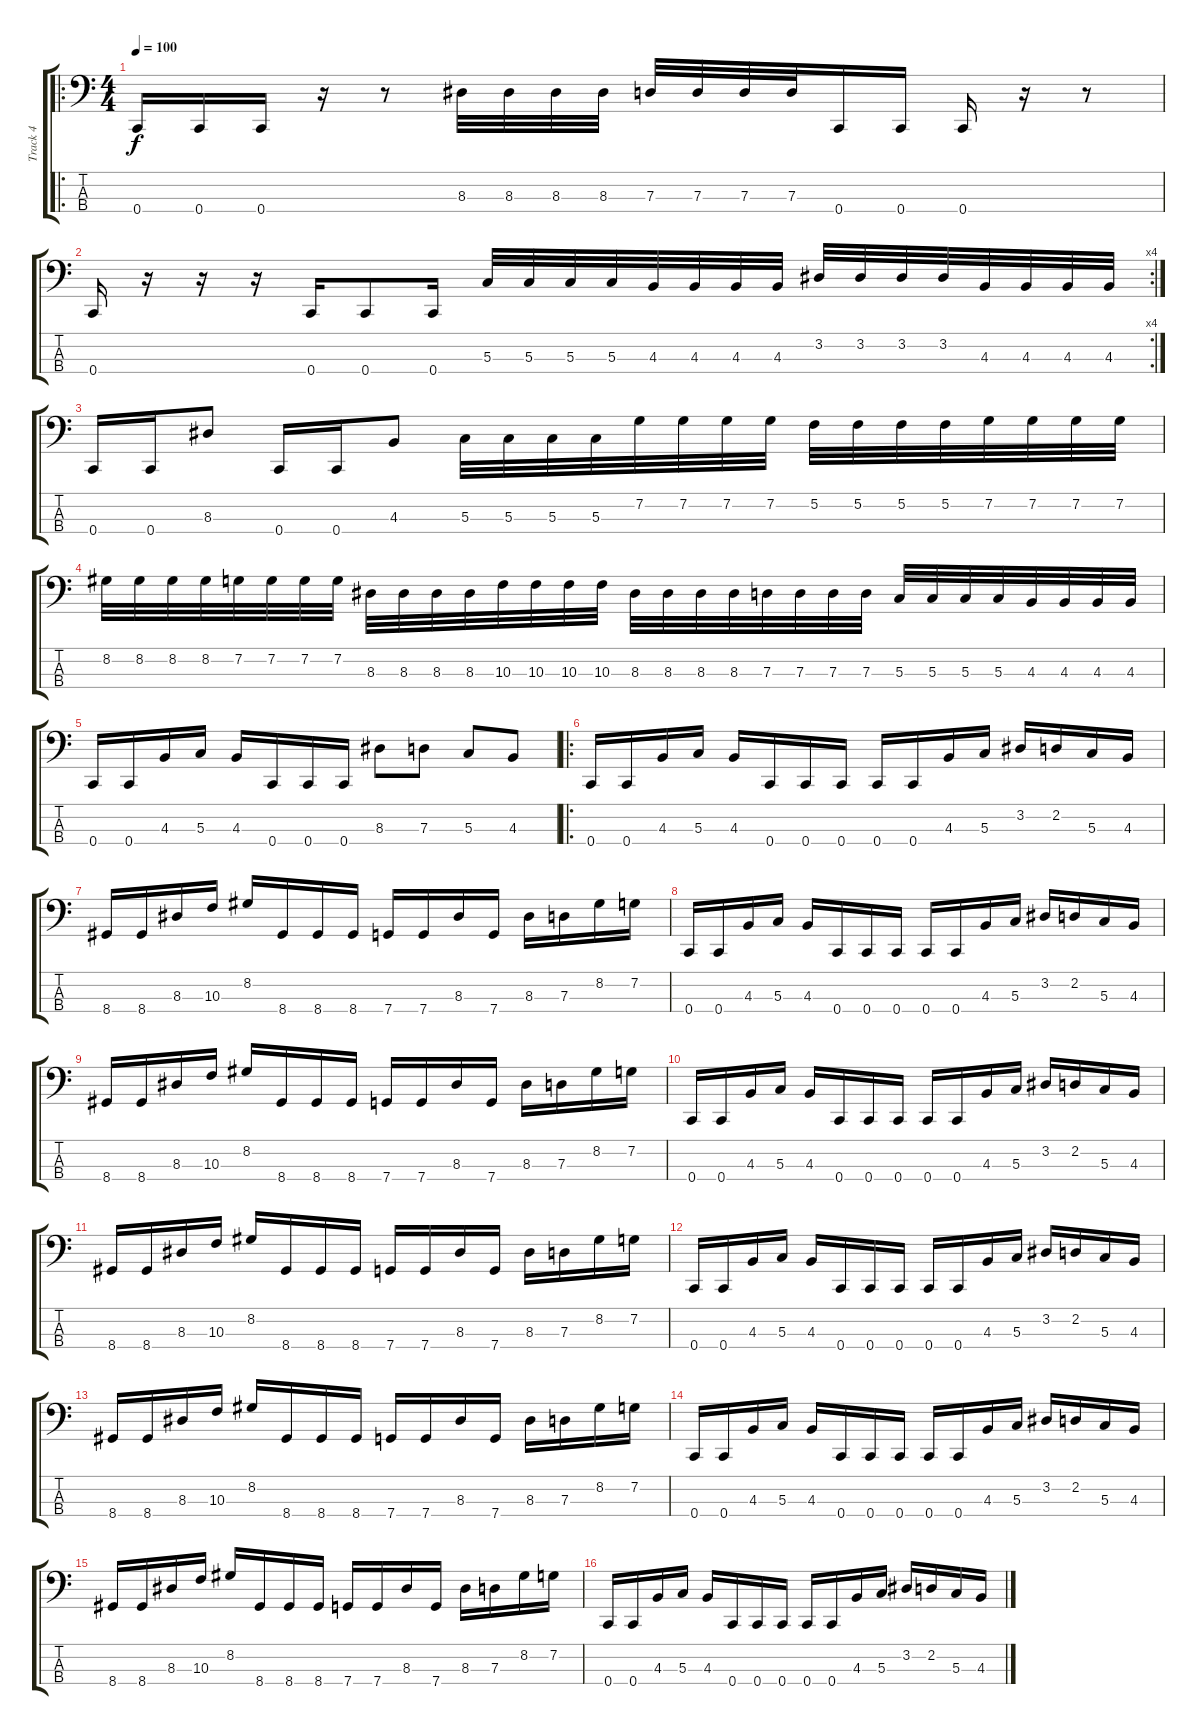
\track ("Track 4" "Track 4") {instrument electricbasspick}
\staff {score tabs}
\tuning (F2 C2 G1 C1) {hide}
\ro
\ts (4 4)
\tempo 100
\clef f4
\ks c
0.4.16{dy f} 0.4.16 0.4.16 r.16 r.8 8.3.32 8.3.32 8.3.32 8.3.32 7.3.32 7.3.32 7.3.32 7.3.32 0.4.16 0.4.16 0.4.16 r.16 r.8 |
\rc 4
0.4.16 r.16 r.16 r.16 0.4.16 0.4.8 0.4.16 5.3.32 5.3.32 5.3.32 5.3.32 4.3.32 4.3.32 4.3.32 4.3.32 3.2.32 3.2.32 3.2.32 3.2.32 4.3.32 4.3.32 4.3.32 4.3.32 |
0.4.16 0.4.16 8.3.8 0.4.16 0.4.16 4.3.8 5.3.32 5.3.32 5.3.32 5.3.32 7.2.32 7.2.32 7.2.32 7.2.32 5.2.32 5.2.32 5.2.32 5.2.32 7.2.32 7.2.32 7.2.32 7.2.32 |
8.2.32 8.2.32 8.2.32 8.2.32 7.2.32 7.2.32 7.2.32 7.2.32 8.3.32 8.3.32 8.3.32 8.3.32 10.3.32 10.3.32 10.3.32 10.3.32 8.3.32 8.3.32 8.3.32 8.3.32 7.3.32 7.3.32 7.3.32 7.3.32 5.3.32 5.3.32 5.3.32 5.3.32 4.3.32 4.3.32 4.3.32 4.3.32 |
0.4.16 0.4.16 4.3.16 5.3.16 4.3.16 0.4.16 0.4.16 0.4.16 8.3.8 7.3.8 5.3.8 4.3.8 |
\ro
0.4.16 0.4.16 4.3.16 5.3.16 4.3.16 0.4.16 0.4.16 0.4.16 0.4.16 0.4.16 4.3.16 5.3.16 3.2.16 2.2.16 5.3.16 4.3.16 |
8.4.16 8.4.16 8.3.16 10.3.16 8.2.16 8.4.16 8.4.16 8.4.16 7.4.16 7.4.16 8.3.16 7.4.16 8.3.16 7.3.16 8.2.16 7.2.16 |
0.4.16 0.4.16 4.3.16 5.3.16 4.3.16 0.4.16 0.4.16 0.4.16 0.4.16 0.4.16 4.3.16 5.3.16 3.2.16 2.2.16 5.3.16 4.3.16 |
8.4.16 8.4.16 8.3.16 10.3.16 8.2.16 8.4.16 8.4.16 8.4.16 7.4.16 7.4.16 8.3.16 7.4.16 8.3.16 7.3.16 8.2.16 7.2.16 |
0.4.16 0.4.16 4.3.16 5.3.16 4.3.16 0.4.16 0.4.16 0.4.16 0.4.16 0.4.16 4.3.16 5.3.16 3.2.16 2.2.16 5.3.16 4.3.16 |
8.4.16 8.4.16 8.3.16 10.3.16 8.2.16 8.4.16 8.4.16 8.4.16 7.4.16 7.4.16 8.3.16 7.4.16 8.3.16 7.3.16 8.2.16 7.2.16 |
0.4.16 0.4.16 4.3.16 5.3.16 4.3.16 0.4.16 0.4.16 0.4.16 0.4.16 0.4.16 4.3.16 5.3.16 3.2.16 2.2.16 5.3.16 4.3.16 |
8.4.16 8.4.16 8.3.16 10.3.16 8.2.16 8.4.16 8.4.16 8.4.16 7.4.16 7.4.16 8.3.16 7.4.16 8.3.16 7.3.16 8.2.16 7.2.16 |
0.4.16 0.4.16 4.3.16 5.3.16 4.3.16 0.4.16 0.4.16 0.4.16 0.4.16 0.4.16 4.3.16 5.3.16 3.2.16 2.2.16 5.3.16 4.3.16 |
8.4.16 8.4.16 8.3.16 10.3.16 8.2.16 8.4.16 8.4.16 8.4.16 7.4.16 7.4.16 8.3.16 7.4.16 8.3.16 7.3.16 8.2.16 7.2.16 |
0.4.16 0.4.16 4.3.16 5.3.16 4.3.16 0.4.16 0.4.16 0.4.16 0.4.16 0.4.16 4.3.16 5.3.16 3.2.16 2.2.16 5.3.16 4.3.16
